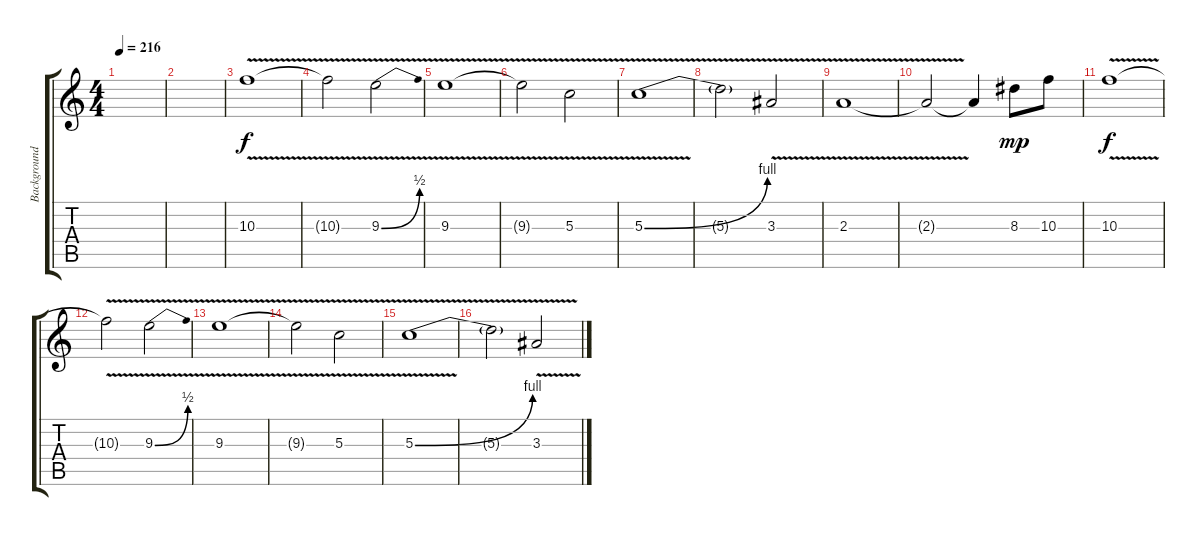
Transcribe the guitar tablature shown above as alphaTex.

\track ("Background solo" "Background") {instrument overdrivenguitar}
\staff {score tabs}
\tuning (E4 B3 G3 D3 A2 D2) {hide}
\ts (4 4)
\tempo 216
\clef g2
\ks c
|
|
10.3{v}.1 |
10.3{t}.2 9.3{be (bend 0 0 60 2) v}.2 |
9.3{v}.1 |
9.3{t}.2 5.3{v}.2 |
5.3{be (bend 0 0 60 4) v}.1 |
5.3{t}.2 3.3{v}.2 |
2.3{v}.1 |
2.3{t}.2 2.3{t}.4 8.3.8{dy mp} 10.3.8 |
10.3{v}.1{dy f} |
10.3{t}.2 9.3{be (bend 0 0 60 2) v}.2 |
9.3{v}.1 |
9.3{t}.2 5.3{v}.2 |
5.3{be (bend 0 0 60 4) v}.1 |
5.3{t}.2 3.3{v}.2
